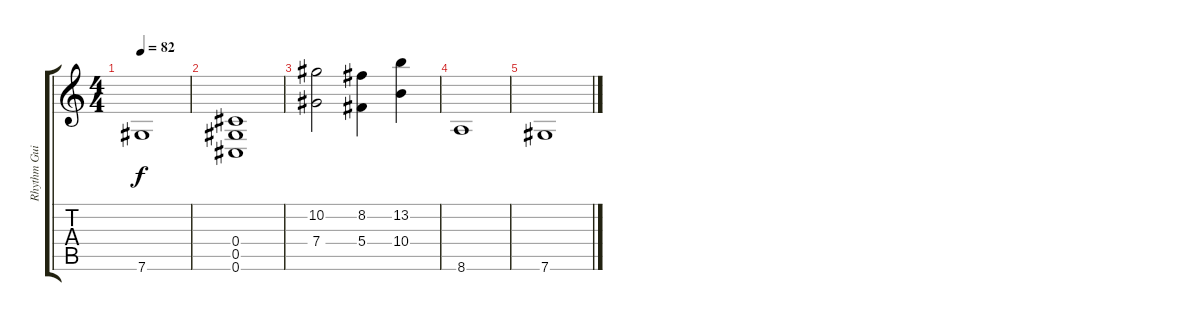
\track ("Rhythm Guitar" "Rhythm Gui") {instrument overdrivenguitar}
\staff {score tabs}
\tuning (Eb4 Bb3 Gb3 Db3 Ab2 Db2) {hide}
\ts (4 4)
\tempo 82
\clef g2
\ks c
7.6.1{dy f} |
(0.4 0.5 0.6).1 |
(10.2 7.4).2 (8.2 5.4).4 (13.2 10.4).4 |
8.6.1 |
7.6.1
